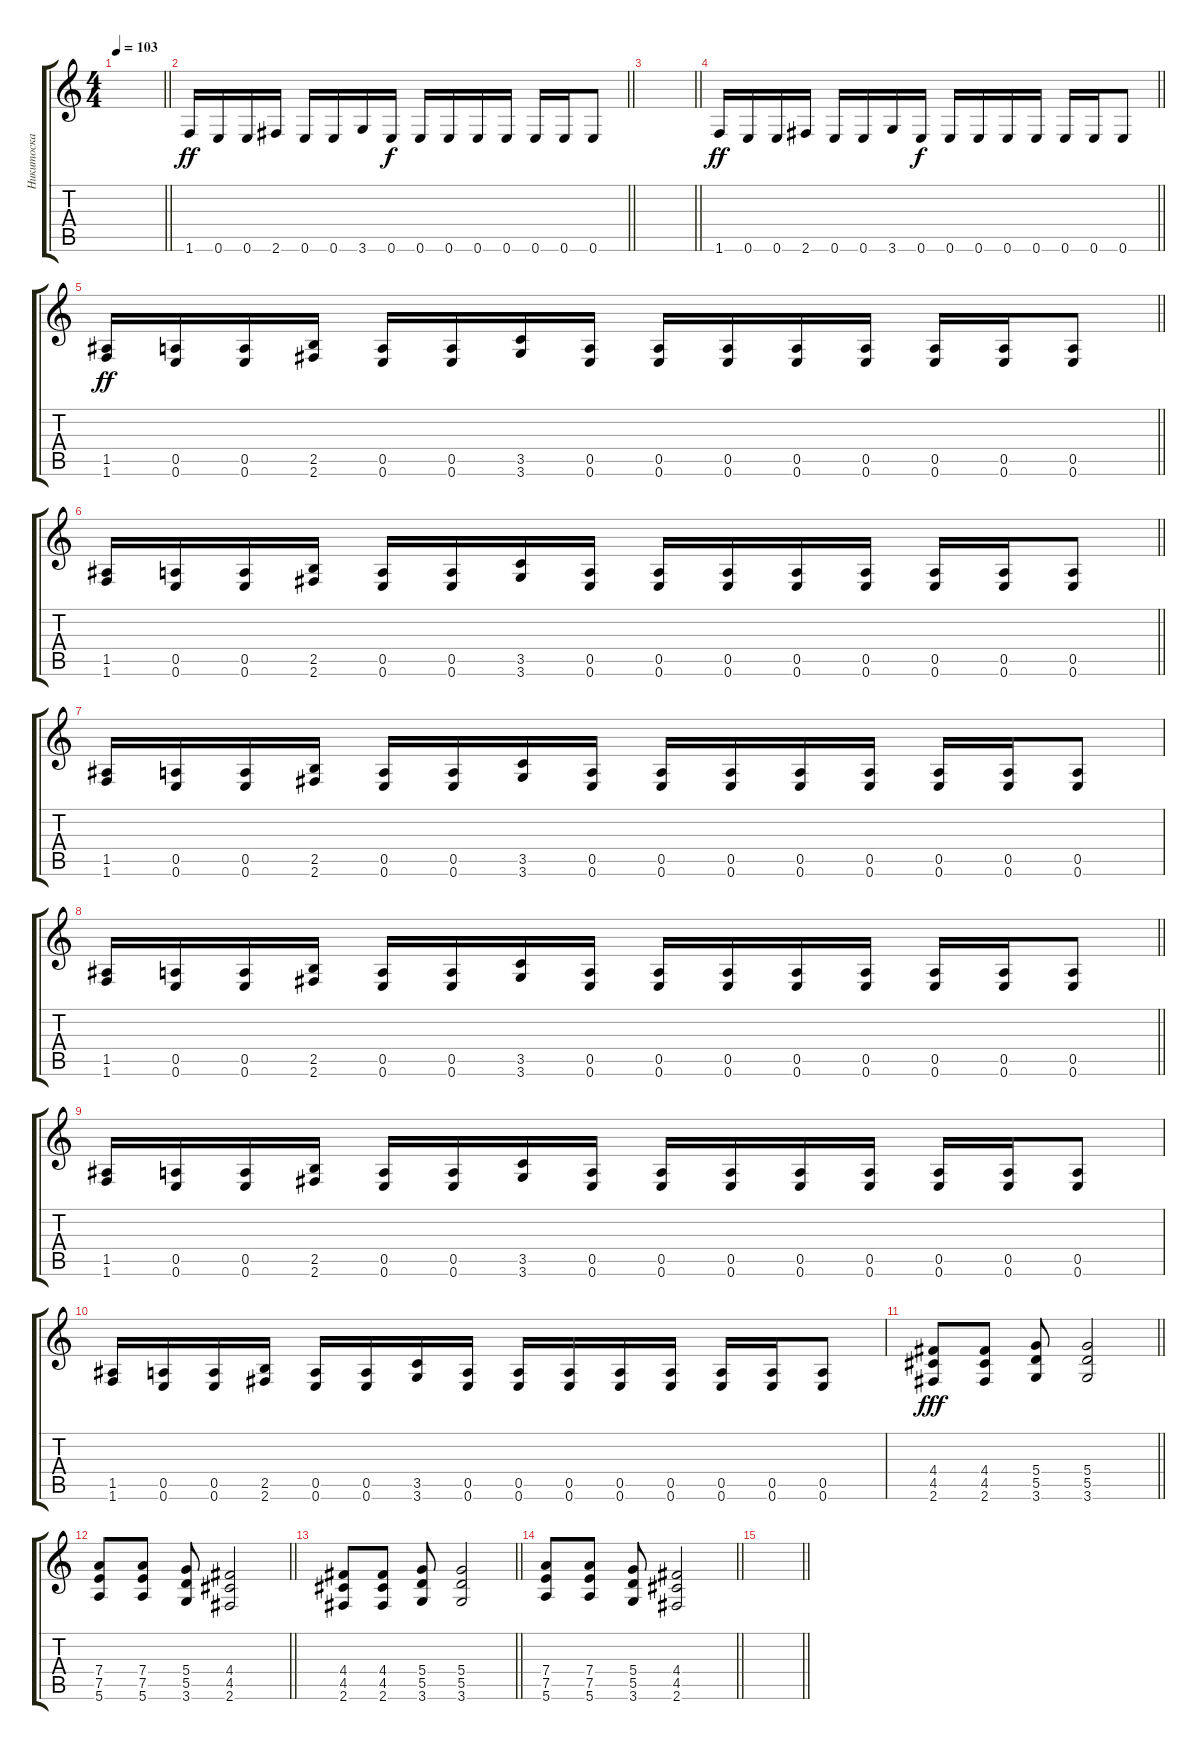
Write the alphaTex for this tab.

\track ("Никитоска" "Никитоска") {instrument distortionguitar}
\staff {score tabs}
\tuning (E4 B3 G3 D3 A2 E2) {hide}
\ts (4 4)
\tempo 103
\clef g2
\barLineRight lightlight
\ks c
|
\barLineRight lightlight
1.6.16{dy ff} 0.6.16 0.6.16 2.6.16 0.6.16 0.6.16 3.6.16 0.6.16{dy f} 0.6.16 0.6.16 0.6.16 0.6.16 0.6.16 0.6.16 0.6.8 |
\barLineRight lightlight
|
\barLineRight lightlight
1.6.16{dy ff} 0.6.16 0.6.16 2.6.16 0.6.16 0.6.16 3.6.16 0.6.16{dy f} 0.6.16 0.6.16 0.6.16 0.6.16 0.6.16 0.6.16 0.6.8 |
\barLineRight lightlight
(1.5 1.6).16{dy ff} (0.5 0.6).16 (0.5 0.6).16 (2.5 2.6).16 (0.5 0.6).16 (0.5 0.6).16 (3.5 3.6).16 (0.5 0.6).16 (0.5 0.6).16 (0.5 0.6).16 (0.5 0.6).16 (0.5 0.6).16 (0.5 0.6).16 (0.5 0.6).16 (0.5 0.6).8 |
\barLineRight lightlight
(1.5 1.6).16 (0.5 0.6).16 (0.5 0.6).16 (2.5 2.6).16 (0.5 0.6).16 (0.5 0.6).16 (3.5 3.6).16 (0.5 0.6).16 (0.5 0.6).16 (0.5 0.6).16 (0.5 0.6).16 (0.5 0.6).16 (0.5 0.6).16 (0.5 0.6).16 (0.5 0.6).8 |
(1.5 1.6).16 (0.5 0.6).16 (0.5 0.6).16 (2.5 2.6).16 (0.5 0.6).16 (0.5 0.6).16 (3.5 3.6).16 (0.5 0.6).16 (0.5 0.6).16 (0.5 0.6).16 (0.5 0.6).16 (0.5 0.6).16 (0.5 0.6).16 (0.5 0.6).16 (0.5 0.6).8 |
\barLineRight lightlight
(1.5 1.6).16 (0.5 0.6).16 (0.5 0.6).16 (2.5 2.6).16 (0.5 0.6).16 (0.5 0.6).16 (3.5 3.6).16 (0.5 0.6).16 (0.5 0.6).16 (0.5 0.6).16 (0.5 0.6).16 (0.5 0.6).16 (0.5 0.6).16 (0.5 0.6).16 (0.5 0.6).8 |
(1.5 1.6).16 (0.5 0.6).16 (0.5 0.6).16 (2.5 2.6).16 (0.5 0.6).16 (0.5 0.6).16 (3.5 3.6).16 (0.5 0.6).16 (0.5 0.6).16 (0.5 0.6).16 (0.5 0.6).16 (0.5 0.6).16 (0.5 0.6).16 (0.5 0.6).16 (0.5 0.6).8 |
(1.5 1.6).16 (0.5 0.6).16 (0.5 0.6).16 (2.5 2.6).16 (0.5 0.6).16 (0.5 0.6).16 (3.5 3.6).16 (0.5 0.6).16 (0.5 0.6).16 (0.5 0.6).16 (0.5 0.6).16 (0.5 0.6).16 (0.5 0.6).16 (0.5 0.6).16 (0.5 0.6).8 |
\barLineRight lightlight
(4.4 4.5 2.6).8{dy fff} (4.4 4.5 2.6).8 (5.4 5.5 3.6).8 (5.4 5.5 3.6).2 |
\barLineRight lightlight
(7.4 7.5 5.6).8 (7.4 7.5 5.6).8 (5.4 5.5 3.6).8 (4.4 4.5 2.6).2 |
\barLineRight lightlight
(4.4 4.5 2.6).8 (4.4 4.5 2.6).8 (5.4 5.5 3.6).8 (5.4 5.5 3.6).2 |
\barLineRight lightlight
(7.4 7.5 5.6).8 (7.4 7.5 5.6).8 (5.4 5.5 3.6).8 (4.4 4.5 2.6).2 |
\barLineRight lightlight
